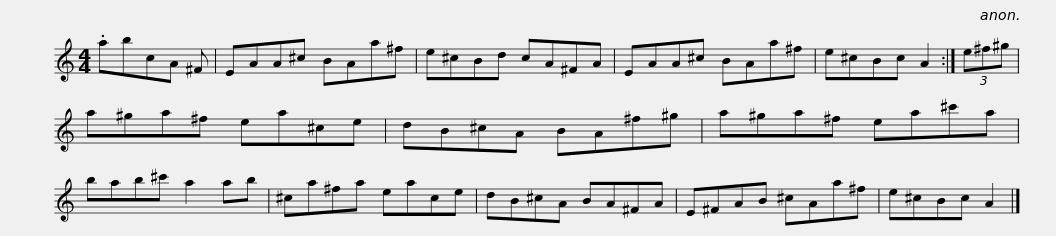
X:1
L:1/8
M:4/4
I:linebreak $
K:C
V:1 treble
V:1
 .abcA ^F | EAA^c BAa^f | e^cBd cA^FA | EAA^c BAa^f | e^cBc A2 :| %5
 (3e^f^g |$ a^ga^f ea^ce | dB^cA BA^f^g | a^ga^f ea^c'a | bab^c' a2 ab | %10
 ^ca^fa eace |$ dB^cA BA^FA | E^FAB ^cAa^f | e^cBc A2 |] %14
